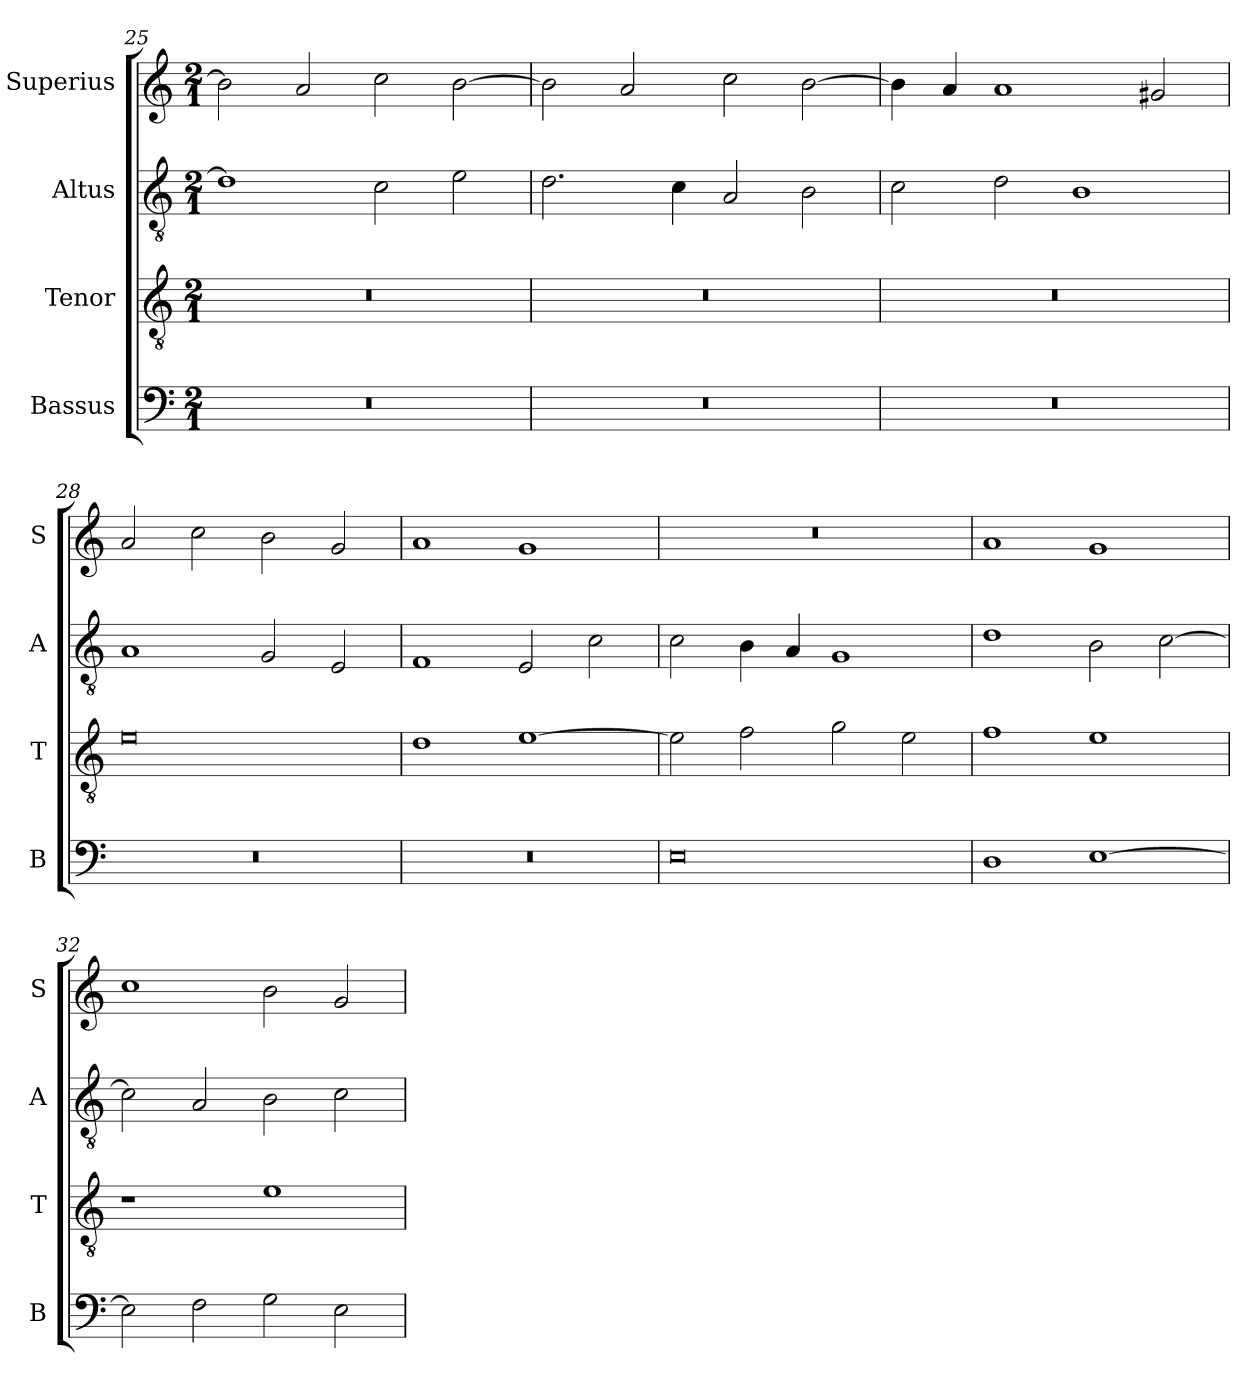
**kern	**kern	**kern	**kern
*part4	*part3	*part2	*part1
*staff4	*staff3	*staff2	*staff1
*I"Bassus	*I"Tenor	*I"Altus	*I"Superius
*I'B	*I'T	*I'A	*I'S
*clefF4	*clefGv2	*clefGv2	*clefG2
*k[]	*k[]	*k[]	*k[]
*M2/1	*M2/1	*M2/1	*M2/1
=25	=25	=25	=25
0r	0r	1d]	2b\]
.	.	.	2a/
.	.	2c\	2cc\
.	.	2e\	[2b\
=26	=26	=26	=26
0r	0r	2.d\	2b\]
.	.	.	2a/
.	.	4c\	.
.	.	2A/	2cc\
.	.	2B\	[2b\
=27	=27	=27	=27
0r	0r	2c\	4b\]
.	.	.	4a/
.	.	2d\	1a
.	.	1B	.
.	.	.	2g#X/
=28	=28	=28	=28
0r	0e	1A	2a/
.	.	.	2cc\
.	.	2G/	2b\
.	.	2E/	2g/
=29	=29	=29	=29
0r	1d	1F	1a
.	[1e	2E/	1g
.	.	2c\	.
=30	=30	=30	=30
0E	2e\]	2c\	0r
.	2f\	4B\	.
.	.	4A/	.
.	2g\	1G	.
.	2e\	.	.
=31	=31	=31	=31
1D	1f	1d	1a
[1E	1e	2B\	1g
.	.	[2c\	.
=32	=32	=32	=32
2E\]	1r	2c\]	1cc
2F\	.	2A/	.
2G\	1e	2B\	2b\
2E\	.	2c\	2g/
=	=	=	=
*-	*-	*-	*-
